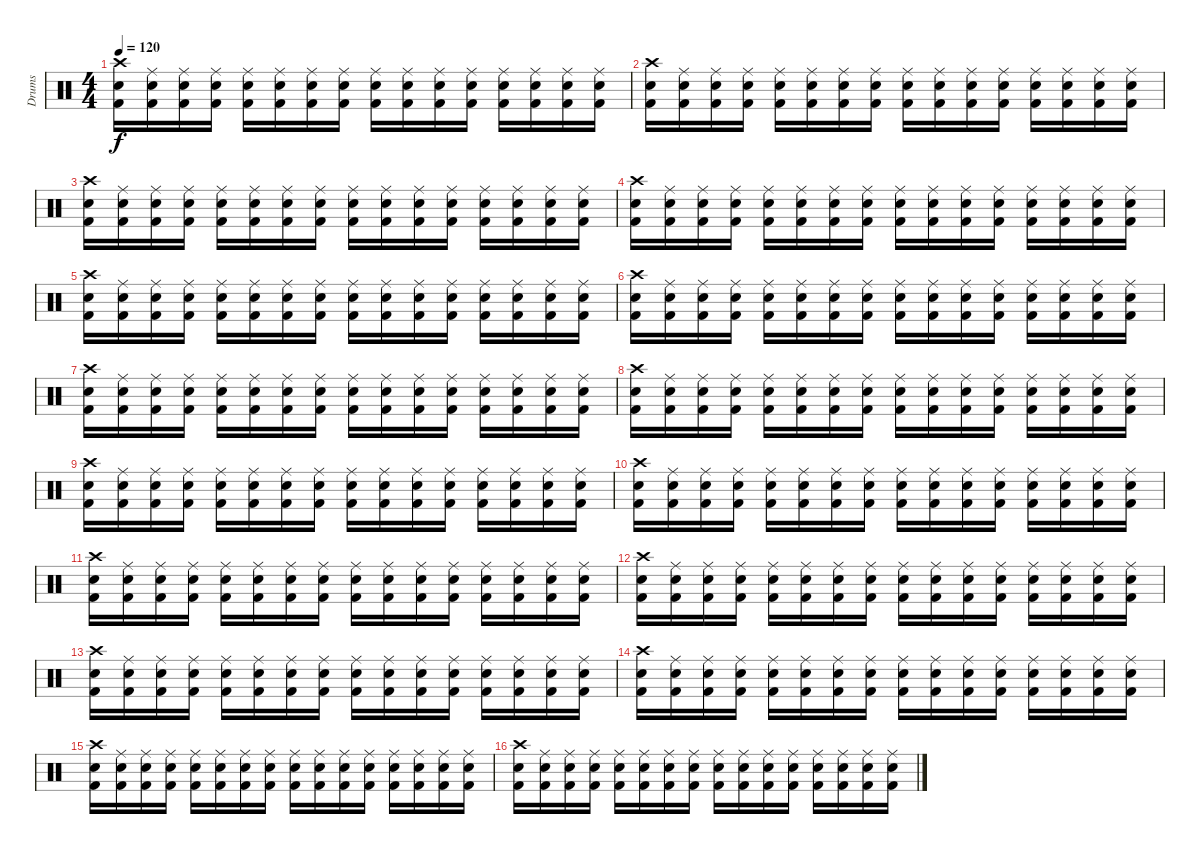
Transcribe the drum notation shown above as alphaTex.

\track ("Drums" "Drums") {instrument percussion}
\staff {score}
\articulation defaults
\ts (4 4)
\tempo 120
\clef neutral
\ks c
("Crash high (hit)" "Electric Snare (hit)" "Kick (hit) 2").16{dy f} ("Ride (middle)" "Electric Snare (hit)" "Kick (hit) 2").16 ("Ride (middle)" "Electric Snare (hit)" "Kick (hit) 2").16 ("Ride (middle)" "Electric Snare (hit)" "Kick (hit) 2").16 ("Ride (middle)" "Electric Snare (hit)" "Kick (hit) 2").16 ("Ride (middle)" "Electric Snare (hit)" "Kick (hit) 2").16 ("Ride (middle)" "Electric Snare (hit)" "Kick (hit) 2").16 ("Ride (middle)" "Electric Snare (hit)" "Kick (hit) 2").16 ("Ride (middle)" "Electric Snare (hit)" "Kick (hit) 2").16 ("Ride (middle)" "Electric Snare (hit)" "Kick (hit) 2").16 ("Ride (middle)" "Electric Snare (hit)" "Kick (hit) 2").16 ("Ride (middle)" "Electric Snare (hit)" "Kick (hit) 2").16 ("Ride (middle)" "Electric Snare (hit)" "Kick (hit) 2").16 ("Ride (middle)" "Electric Snare (hit)" "Kick (hit) 2").16 ("Ride (middle)" "Electric Snare (hit)" "Kick (hit) 2").16 ("Ride (middle)" "Electric Snare (hit)" "Kick (hit) 2").16 |
("Crash high (hit)" "Electric Snare (hit)" "Kick (hit) 2").16 ("Ride (middle)" "Electric Snare (hit)" "Kick (hit) 2").16 ("Ride (middle)" "Electric Snare (hit)" "Kick (hit) 2").16 ("Ride (middle)" "Electric Snare (hit)" "Kick (hit) 2").16 ("Ride (middle)" "Electric Snare (hit)" "Kick (hit) 2").16 ("Ride (middle)" "Electric Snare (hit)" "Kick (hit) 2").16 ("Ride (middle)" "Electric Snare (hit)" "Kick (hit) 2").16 ("Ride (middle)" "Electric Snare (hit)" "Kick (hit) 2").16 ("Ride (middle)" "Electric Snare (hit)" "Kick (hit) 2").16 ("Ride (middle)" "Electric Snare (hit)" "Kick (hit) 2").16 ("Ride (middle)" "Electric Snare (hit)" "Kick (hit) 2").16 ("Ride (middle)" "Electric Snare (hit)" "Kick (hit) 2").16 ("Ride (middle)" "Electric Snare (hit)" "Kick (hit) 2").16 ("Ride (middle)" "Electric Snare (hit)" "Kick (hit) 2").16 ("Ride (middle)" "Electric Snare (hit)" "Kick (hit) 2").16 ("Ride (middle)" "Electric Snare (hit)" "Kick (hit) 2").16 |
("Crash high (hit)" "Electric Snare (hit)" "Kick (hit) 2").16 ("Ride (middle)" "Electric Snare (hit)" "Kick (hit) 2").16 ("Ride (middle)" "Electric Snare (hit)" "Kick (hit) 2").16 ("Ride (middle)" "Electric Snare (hit)" "Kick (hit) 2").16 ("Ride (middle)" "Electric Snare (hit)" "Kick (hit) 2").16 ("Ride (middle)" "Electric Snare (hit)" "Kick (hit) 2").16 ("Ride (middle)" "Electric Snare (hit)" "Kick (hit) 2").16 ("Ride (middle)" "Electric Snare (hit)" "Kick (hit) 2").16 ("Ride (middle)" "Electric Snare (hit)" "Kick (hit) 2").16 ("Ride (middle)" "Electric Snare (hit)" "Kick (hit) 2").16 ("Ride (middle)" "Electric Snare (hit)" "Kick (hit) 2").16 ("Ride (middle)" "Electric Snare (hit)" "Kick (hit) 2").16 ("Ride (middle)" "Electric Snare (hit)" "Kick (hit) 2").16 ("Ride (middle)" "Electric Snare (hit)" "Kick (hit) 2").16 ("Ride (middle)" "Electric Snare (hit)" "Kick (hit) 2").16 ("Ride (middle)" "Electric Snare (hit)" "Kick (hit) 2").16 |
("Crash high (hit)" "Electric Snare (hit)" "Kick (hit) 2").16 ("Ride (middle)" "Electric Snare (hit)" "Kick (hit) 2").16 ("Ride (middle)" "Electric Snare (hit)" "Kick (hit) 2").16 ("Ride (middle)" "Electric Snare (hit)" "Kick (hit) 2").16 ("Ride (middle)" "Electric Snare (hit)" "Kick (hit) 2").16 ("Ride (middle)" "Electric Snare (hit)" "Kick (hit) 2").16 ("Ride (middle)" "Electric Snare (hit)" "Kick (hit) 2").16 ("Ride (middle)" "Electric Snare (hit)" "Kick (hit) 2").16 ("Ride (middle)" "Electric Snare (hit)" "Kick (hit) 2").16 ("Ride (middle)" "Electric Snare (hit)" "Kick (hit) 2").16 ("Ride (middle)" "Electric Snare (hit)" "Kick (hit) 2").16 ("Ride (middle)" "Electric Snare (hit)" "Kick (hit) 2").16 ("Ride (middle)" "Electric Snare (hit)" "Kick (hit) 2").16 ("Ride (middle)" "Electric Snare (hit)" "Kick (hit) 2").16 ("Ride (middle)" "Electric Snare (hit)" "Kick (hit) 2").16 ("Ride (middle)" "Electric Snare (hit)" "Kick (hit) 2").16 |
("Crash high (hit)" "Electric Snare (hit)" "Kick (hit) 2").16 ("Ride (middle)" "Electric Snare (hit)" "Kick (hit) 2").16 ("Ride (middle)" "Electric Snare (hit)" "Kick (hit) 2").16 ("Ride (middle)" "Electric Snare (hit)" "Kick (hit) 2").16 ("Ride (middle)" "Electric Snare (hit)" "Kick (hit) 2").16 ("Ride (middle)" "Electric Snare (hit)" "Kick (hit) 2").16 ("Ride (middle)" "Electric Snare (hit)" "Kick (hit) 2").16 ("Ride (middle)" "Electric Snare (hit)" "Kick (hit) 2").16 ("Ride (middle)" "Electric Snare (hit)" "Kick (hit) 2").16 ("Ride (middle)" "Electric Snare (hit)" "Kick (hit) 2").16 ("Ride (middle)" "Electric Snare (hit)" "Kick (hit) 2").16 ("Ride (middle)" "Electric Snare (hit)" "Kick (hit) 2").16 ("Ride (middle)" "Electric Snare (hit)" "Kick (hit) 2").16 ("Ride (middle)" "Electric Snare (hit)" "Kick (hit) 2").16 ("Ride (middle)" "Electric Snare (hit)" "Kick (hit) 2").16 ("Ride (middle)" "Electric Snare (hit)" "Kick (hit) 2").16 |
("Crash high (hit)" "Electric Snare (hit)" "Kick (hit) 2").16 ("Ride (middle)" "Electric Snare (hit)" "Kick (hit) 2").16 ("Ride (middle)" "Electric Snare (hit)" "Kick (hit) 2").16 ("Ride (middle)" "Electric Snare (hit)" "Kick (hit) 2").16 ("Ride (middle)" "Electric Snare (hit)" "Kick (hit) 2").16 ("Ride (middle)" "Electric Snare (hit)" "Kick (hit) 2").16 ("Ride (middle)" "Electric Snare (hit)" "Kick (hit) 2").16 ("Ride (middle)" "Electric Snare (hit)" "Kick (hit) 2").16 ("Ride (middle)" "Electric Snare (hit)" "Kick (hit) 2").16 ("Ride (middle)" "Electric Snare (hit)" "Kick (hit) 2").16 ("Ride (middle)" "Electric Snare (hit)" "Kick (hit) 2").16 ("Ride (middle)" "Electric Snare (hit)" "Kick (hit) 2").16 ("Ride (middle)" "Electric Snare (hit)" "Kick (hit) 2").16 ("Ride (middle)" "Electric Snare (hit)" "Kick (hit) 2").16 ("Ride (middle)" "Electric Snare (hit)" "Kick (hit) 2").16 ("Ride (middle)" "Electric Snare (hit)" "Kick (hit) 2").16 |
("Crash high (hit)" "Electric Snare (hit)" "Kick (hit) 2").16 ("Ride (middle)" "Electric Snare (hit)" "Kick (hit) 2").16 ("Ride (middle)" "Electric Snare (hit)" "Kick (hit) 2").16 ("Ride (middle)" "Electric Snare (hit)" "Kick (hit) 2").16 ("Ride (middle)" "Electric Snare (hit)" "Kick (hit) 2").16 ("Ride (middle)" "Electric Snare (hit)" "Kick (hit) 2").16 ("Ride (middle)" "Electric Snare (hit)" "Kick (hit) 2").16 ("Ride (middle)" "Electric Snare (hit)" "Kick (hit) 2").16 ("Ride (middle)" "Electric Snare (hit)" "Kick (hit) 2").16 ("Ride (middle)" "Electric Snare (hit)" "Kick (hit) 2").16 ("Ride (middle)" "Electric Snare (hit)" "Kick (hit) 2").16 ("Ride (middle)" "Electric Snare (hit)" "Kick (hit) 2").16 ("Ride (middle)" "Electric Snare (hit)" "Kick (hit) 2").16 ("Ride (middle)" "Electric Snare (hit)" "Kick (hit) 2").16 ("Ride (middle)" "Electric Snare (hit)" "Kick (hit) 2").16 ("Ride (middle)" "Electric Snare (hit)" "Kick (hit) 2").16 |
("Crash high (hit)" "Electric Snare (hit)" "Kick (hit) 2").16 ("Ride (middle)" "Electric Snare (hit)" "Kick (hit) 2").16 ("Ride (middle)" "Electric Snare (hit)" "Kick (hit) 2").16 ("Ride (middle)" "Electric Snare (hit)" "Kick (hit) 2").16 ("Ride (middle)" "Electric Snare (hit)" "Kick (hit) 2").16 ("Ride (middle)" "Electric Snare (hit)" "Kick (hit) 2").16 ("Ride (middle)" "Electric Snare (hit)" "Kick (hit) 2").16 ("Ride (middle)" "Electric Snare (hit)" "Kick (hit) 2").16 ("Ride (middle)" "Electric Snare (hit)" "Kick (hit) 2").16 ("Ride (middle)" "Electric Snare (hit)" "Kick (hit) 2").16 ("Ride (middle)" "Electric Snare (hit)" "Kick (hit) 2").16 ("Ride (middle)" "Electric Snare (hit)" "Kick (hit) 2").16 ("Ride (middle)" "Electric Snare (hit)" "Kick (hit) 2").16 ("Ride (middle)" "Electric Snare (hit)" "Kick (hit) 2").16 ("Ride (middle)" "Electric Snare (hit)" "Kick (hit) 2").16 ("Ride (middle)" "Electric Snare (hit)" "Kick (hit) 2").16 |
("Crash high (hit)" "Electric Snare (hit)" "Kick (hit) 2").16 ("Ride (middle)" "Electric Snare (hit)" "Kick (hit) 2").16 ("Ride (middle)" "Electric Snare (hit)" "Kick (hit) 2").16 ("Ride (middle)" "Electric Snare (hit)" "Kick (hit) 2").16 ("Ride (middle)" "Electric Snare (hit)" "Kick (hit) 2").16 ("Ride (middle)" "Electric Snare (hit)" "Kick (hit) 2").16 ("Ride (middle)" "Electric Snare (hit)" "Kick (hit) 2").16 ("Ride (middle)" "Electric Snare (hit)" "Kick (hit) 2").16 ("Ride (middle)" "Electric Snare (hit)" "Kick (hit) 2").16 ("Ride (middle)" "Electric Snare (hit)" "Kick (hit) 2").16 ("Ride (middle)" "Electric Snare (hit)" "Kick (hit) 2").16 ("Ride (middle)" "Electric Snare (hit)" "Kick (hit) 2").16 ("Ride (middle)" "Electric Snare (hit)" "Kick (hit) 2").16 ("Ride (middle)" "Electric Snare (hit)" "Kick (hit) 2").16 ("Ride (middle)" "Electric Snare (hit)" "Kick (hit) 2").16 ("Ride (middle)" "Electric Snare (hit)" "Kick (hit) 2").16 |
("Crash high (hit)" "Electric Snare (hit)" "Kick (hit) 2").16 ("Ride (middle)" "Electric Snare (hit)" "Kick (hit) 2").16 ("Ride (middle)" "Electric Snare (hit)" "Kick (hit) 2").16 ("Ride (middle)" "Electric Snare (hit)" "Kick (hit) 2").16 ("Ride (middle)" "Electric Snare (hit)" "Kick (hit) 2").16 ("Ride (middle)" "Electric Snare (hit)" "Kick (hit) 2").16 ("Ride (middle)" "Electric Snare (hit)" "Kick (hit) 2").16 ("Ride (middle)" "Electric Snare (hit)" "Kick (hit) 2").16 ("Ride (middle)" "Electric Snare (hit)" "Kick (hit) 2").16 ("Ride (middle)" "Electric Snare (hit)" "Kick (hit) 2").16 ("Ride (middle)" "Electric Snare (hit)" "Kick (hit) 2").16 ("Ride (middle)" "Electric Snare (hit)" "Kick (hit) 2").16 ("Ride (middle)" "Electric Snare (hit)" "Kick (hit) 2").16 ("Ride (middle)" "Electric Snare (hit)" "Kick (hit) 2").16 ("Ride (middle)" "Electric Snare (hit)" "Kick (hit) 2").16 ("Ride (middle)" "Electric Snare (hit)" "Kick (hit) 2").16 |
("Crash high (hit)" "Electric Snare (hit)" "Kick (hit) 2").16 ("Ride (middle)" "Electric Snare (hit)" "Kick (hit) 2").16 ("Ride (middle)" "Electric Snare (hit)" "Kick (hit) 2").16 ("Ride (middle)" "Electric Snare (hit)" "Kick (hit) 2").16 ("Ride (middle)" "Electric Snare (hit)" "Kick (hit) 2").16 ("Ride (middle)" "Electric Snare (hit)" "Kick (hit) 2").16 ("Ride (middle)" "Electric Snare (hit)" "Kick (hit) 2").16 ("Ride (middle)" "Electric Snare (hit)" "Kick (hit) 2").16 ("Ride (middle)" "Electric Snare (hit)" "Kick (hit) 2").16 ("Ride (middle)" "Electric Snare (hit)" "Kick (hit) 2").16 ("Ride (middle)" "Electric Snare (hit)" "Kick (hit) 2").16 ("Ride (middle)" "Electric Snare (hit)" "Kick (hit) 2").16 ("Ride (middle)" "Electric Snare (hit)" "Kick (hit) 2").16 ("Ride (middle)" "Electric Snare (hit)" "Kick (hit) 2").16 ("Ride (middle)" "Electric Snare (hit)" "Kick (hit) 2").16 ("Ride (middle)" "Electric Snare (hit)" "Kick (hit) 2").16 |
("Crash high (hit)" "Electric Snare (hit)" "Kick (hit) 2").16 ("Ride (middle)" "Electric Snare (hit)" "Kick (hit) 2").16 ("Ride (middle)" "Electric Snare (hit)" "Kick (hit) 2").16 ("Ride (middle)" "Electric Snare (hit)" "Kick (hit) 2").16 ("Ride (middle)" "Electric Snare (hit)" "Kick (hit) 2").16 ("Ride (middle)" "Electric Snare (hit)" "Kick (hit) 2").16 ("Ride (middle)" "Electric Snare (hit)" "Kick (hit) 2").16 ("Ride (middle)" "Electric Snare (hit)" "Kick (hit) 2").16 ("Ride (middle)" "Electric Snare (hit)" "Kick (hit) 2").16 ("Ride (middle)" "Electric Snare (hit)" "Kick (hit) 2").16 ("Ride (middle)" "Electric Snare (hit)" "Kick (hit) 2").16 ("Ride (middle)" "Electric Snare (hit)" "Kick (hit) 2").16 ("Ride (middle)" "Electric Snare (hit)" "Kick (hit) 2").16 ("Ride (middle)" "Electric Snare (hit)" "Kick (hit) 2").16 ("Ride (middle)" "Electric Snare (hit)" "Kick (hit) 2").16 ("Ride (middle)" "Electric Snare (hit)" "Kick (hit) 2").16 |
("Crash high (hit)" "Electric Snare (hit)" "Kick (hit) 2").16 ("Ride (middle)" "Electric Snare (hit)" "Kick (hit) 2").16 ("Ride (middle)" "Electric Snare (hit)" "Kick (hit) 2").16 ("Ride (middle)" "Electric Snare (hit)" "Kick (hit) 2").16 ("Ride (middle)" "Electric Snare (hit)" "Kick (hit) 2").16 ("Ride (middle)" "Electric Snare (hit)" "Kick (hit) 2").16 ("Ride (middle)" "Electric Snare (hit)" "Kick (hit) 2").16 ("Ride (middle)" "Electric Snare (hit)" "Kick (hit) 2").16 ("Ride (middle)" "Electric Snare (hit)" "Kick (hit) 2").16 ("Ride (middle)" "Electric Snare (hit)" "Kick (hit) 2").16 ("Ride (middle)" "Electric Snare (hit)" "Kick (hit) 2").16 ("Ride (middle)" "Electric Snare (hit)" "Kick (hit) 2").16 ("Ride (middle)" "Electric Snare (hit)" "Kick (hit) 2").16 ("Ride (middle)" "Electric Snare (hit)" "Kick (hit) 2").16 ("Ride (middle)" "Electric Snare (hit)" "Kick (hit) 2").16 ("Ride (middle)" "Electric Snare (hit)" "Kick (hit) 2").16 |
("Crash high (hit)" "Electric Snare (hit)" "Kick (hit) 2").16 ("Ride (middle)" "Electric Snare (hit)" "Kick (hit) 2").16 ("Ride (middle)" "Electric Snare (hit)" "Kick (hit) 2").16 ("Ride (middle)" "Electric Snare (hit)" "Kick (hit) 2").16 ("Ride (middle)" "Electric Snare (hit)" "Kick (hit) 2").16 ("Ride (middle)" "Electric Snare (hit)" "Kick (hit) 2").16 ("Ride (middle)" "Electric Snare (hit)" "Kick (hit) 2").16 ("Ride (middle)" "Electric Snare (hit)" "Kick (hit) 2").16 ("Ride (middle)" "Electric Snare (hit)" "Kick (hit) 2").16 ("Ride (middle)" "Electric Snare (hit)" "Kick (hit) 2").16 ("Ride (middle)" "Electric Snare (hit)" "Kick (hit) 2").16 ("Ride (middle)" "Electric Snare (hit)" "Kick (hit) 2").16 ("Ride (middle)" "Electric Snare (hit)" "Kick (hit) 2").16 ("Ride (middle)" "Electric Snare (hit)" "Kick (hit) 2").16 ("Ride (middle)" "Electric Snare (hit)" "Kick (hit) 2").16 ("Ride (middle)" "Electric Snare (hit)" "Kick (hit) 2").16 |
("Crash high (hit)" "Electric Snare (hit)" "Kick (hit) 2").16 ("Ride (middle)" "Electric Snare (hit)" "Kick (hit) 2").16 ("Ride (middle)" "Electric Snare (hit)" "Kick (hit) 2").16 ("Ride (middle)" "Electric Snare (hit)" "Kick (hit) 2").16 ("Ride (middle)" "Electric Snare (hit)" "Kick (hit) 2").16 ("Ride (middle)" "Electric Snare (hit)" "Kick (hit) 2").16 ("Ride (middle)" "Electric Snare (hit)" "Kick (hit) 2").16 ("Ride (middle)" "Electric Snare (hit)" "Kick (hit) 2").16 ("Ride (middle)" "Electric Snare (hit)" "Kick (hit) 2").16 ("Ride (middle)" "Electric Snare (hit)" "Kick (hit) 2").16 ("Ride (middle)" "Electric Snare (hit)" "Kick (hit) 2").16 ("Ride (middle)" "Electric Snare (hit)" "Kick (hit) 2").16 ("Ride (middle)" "Electric Snare (hit)" "Kick (hit) 2").16 ("Ride (middle)" "Electric Snare (hit)" "Kick (hit) 2").16 ("Ride (middle)" "Electric Snare (hit)" "Kick (hit) 2").16 ("Ride (middle)" "Electric Snare (hit)" "Kick (hit) 2").16 |
("Crash high (hit)" "Electric Snare (hit)" "Kick (hit) 2").16 ("Ride (middle)" "Electric Snare (hit)" "Kick (hit) 2").16 ("Ride (middle)" "Electric Snare (hit)" "Kick (hit) 2").16 ("Ride (middle)" "Electric Snare (hit)" "Kick (hit) 2").16 ("Ride (middle)" "Electric Snare (hit)" "Kick (hit) 2").16 ("Ride (middle)" "Electric Snare (hit)" "Kick (hit) 2").16 ("Ride (middle)" "Electric Snare (hit)" "Kick (hit) 2").16 ("Ride (middle)" "Electric Snare (hit)" "Kick (hit) 2").16 ("Ride (middle)" "Electric Snare (hit)" "Kick (hit) 2").16 ("Ride (middle)" "Electric Snare (hit)" "Kick (hit) 2").16 ("Ride (middle)" "Electric Snare (hit)" "Kick (hit) 2").16 ("Ride (middle)" "Electric Snare (hit)" "Kick (hit) 2").16 ("Ride (middle)" "Electric Snare (hit)" "Kick (hit) 2").16 ("Ride (middle)" "Electric Snare (hit)" "Kick (hit) 2").16 ("Ride (middle)" "Electric Snare (hit)" "Kick (hit) 2").16 ("Ride (middle)" "Electric Snare (hit)" "Kick (hit) 2").16
